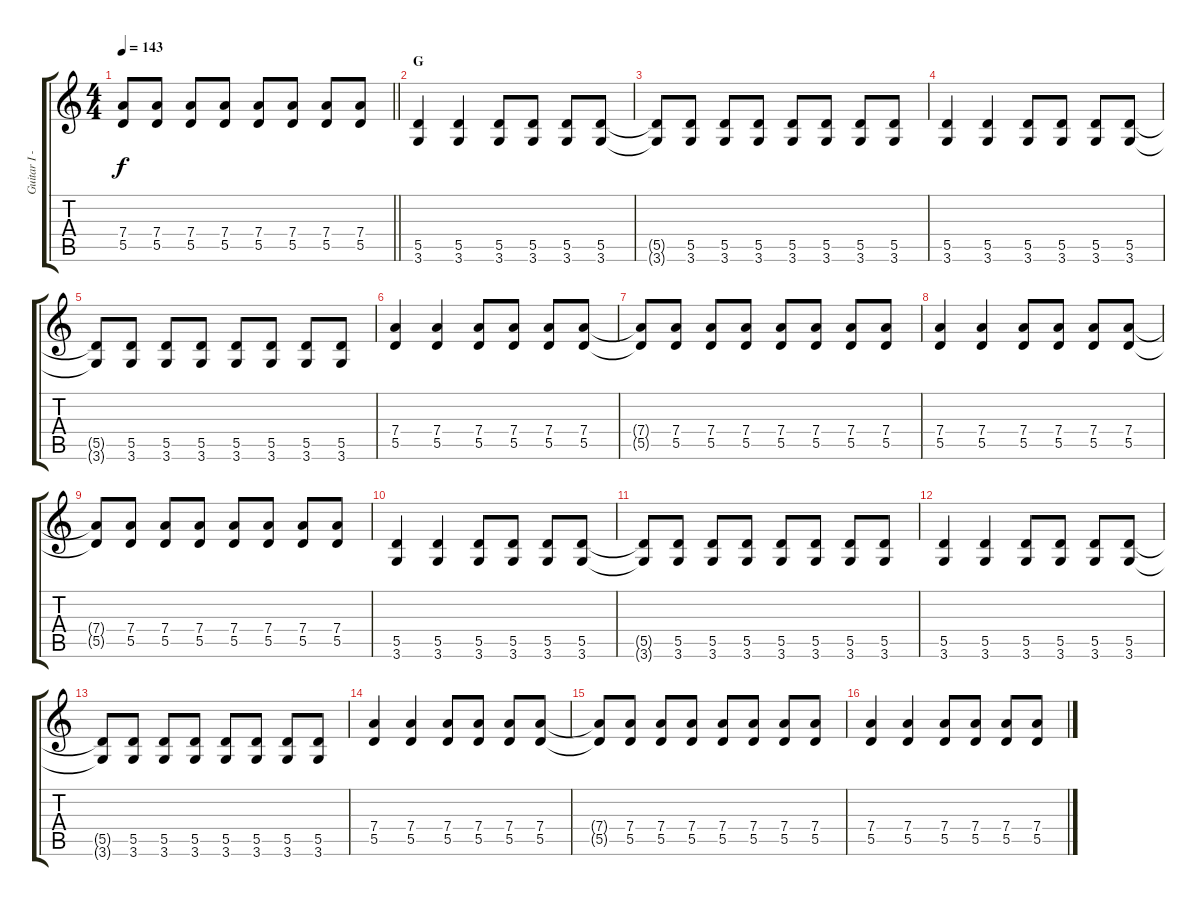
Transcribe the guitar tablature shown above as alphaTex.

\track ("Guitar I - Gotoh" "Guitar I -") {instrument distortionguitar}
\staff {score tabs}
\tuning (E4 B3 G3 D3 A2 E2) {hide}
\ts (4 4)
\tempo 143
\clef g2
\barLineRight lightlight
\ks c
(7.4 5.5).8{dy f volume 13} (7.4 5.5).8 (7.4 5.5).8 (7.4 5.5).8 (7.4 5.5).8 (7.4 5.5).8 (7.4 5.5).8 (7.4 5.5).8 |
\section ("" "G")
(5.5 3.6).4 (5.5 3.6).4 (5.5 3.6).8 (5.5 3.6).8 (5.5 3.6).8 (5.5 3.6).8 |
(5.5{t} 3.6{t}).8 (5.5 3.6).8 (5.5 3.6).8 (5.5 3.6).8 (5.5 3.6).8 (5.5 3.6).8 (5.5 3.6).8 (5.5 3.6).8 |
(5.5 3.6).4 (5.5 3.6).4 (5.5 3.6).8 (5.5 3.6).8 (5.5 3.6).8 (5.5 3.6).8 |
(5.5{t} 3.6{t}).8 (5.5 3.6).8 (5.5 3.6).8 (5.5 3.6).8 (5.5 3.6).8 (5.5 3.6).8 (5.5 3.6).8 (5.5 3.6).8 |
(7.4 5.5).4 (7.4 5.5).4 (7.4 5.5).8 (7.4 5.5).8 (7.4 5.5).8 (7.4 5.5).8 |
(7.4{t} 5.5{t}).8 (7.4 5.5).8 (7.4 5.5).8 (7.4 5.5).8 (7.4 5.5).8 (7.4 5.5).8 (7.4 5.5).8 (7.4 5.5).8 |
(7.4 5.5).4 (7.4 5.5).4 (7.4 5.5).8 (7.4 5.5).8 (7.4 5.5).8 (7.4 5.5).8 |
(7.4{t} 5.5{t}).8 (7.4 5.5).8 (7.4 5.5).8 (7.4 5.5).8 (7.4 5.5).8 (7.4 5.5).8 (7.4 5.5).8 (7.4 5.5).8 |
(5.5 3.6).4 (5.5 3.6).4 (5.5 3.6).8 (5.5 3.6).8 (5.5 3.6).8 (5.5 3.6).8 |
(5.5{t} 3.6{t}).8 (5.5 3.6).8 (5.5 3.6).8 (5.5 3.6).8 (5.5 3.6).8 (5.5 3.6).8 (5.5 3.6).8 (5.5 3.6).8 |
(5.5 3.6).4 (5.5 3.6).4 (5.5 3.6).8 (5.5 3.6).8 (5.5 3.6).8 (5.5 3.6).8 |
(5.5{t} 3.6{t}).8 (5.5 3.6).8 (5.5 3.6).8 (5.5 3.6).8 (5.5 3.6).8 (5.5 3.6).8 (5.5 3.6).8 (5.5 3.6).8 |
(7.4 5.5).4 (7.4 5.5).4 (7.4 5.5).8 (7.4 5.5).8 (7.4 5.5).8 (7.4 5.5).8 |
(7.4{t} 5.5{t}).8 (7.4 5.5).8 (7.4 5.5).8 (7.4 5.5).8 (7.4 5.5).8 (7.4 5.5).8 (7.4 5.5).8 (7.4 5.5).8 |
(7.4 5.5).4 (7.4 5.5).4 (7.4 5.5).8 (7.4 5.5).8 (7.4 5.5).8 (7.4 5.5).8
